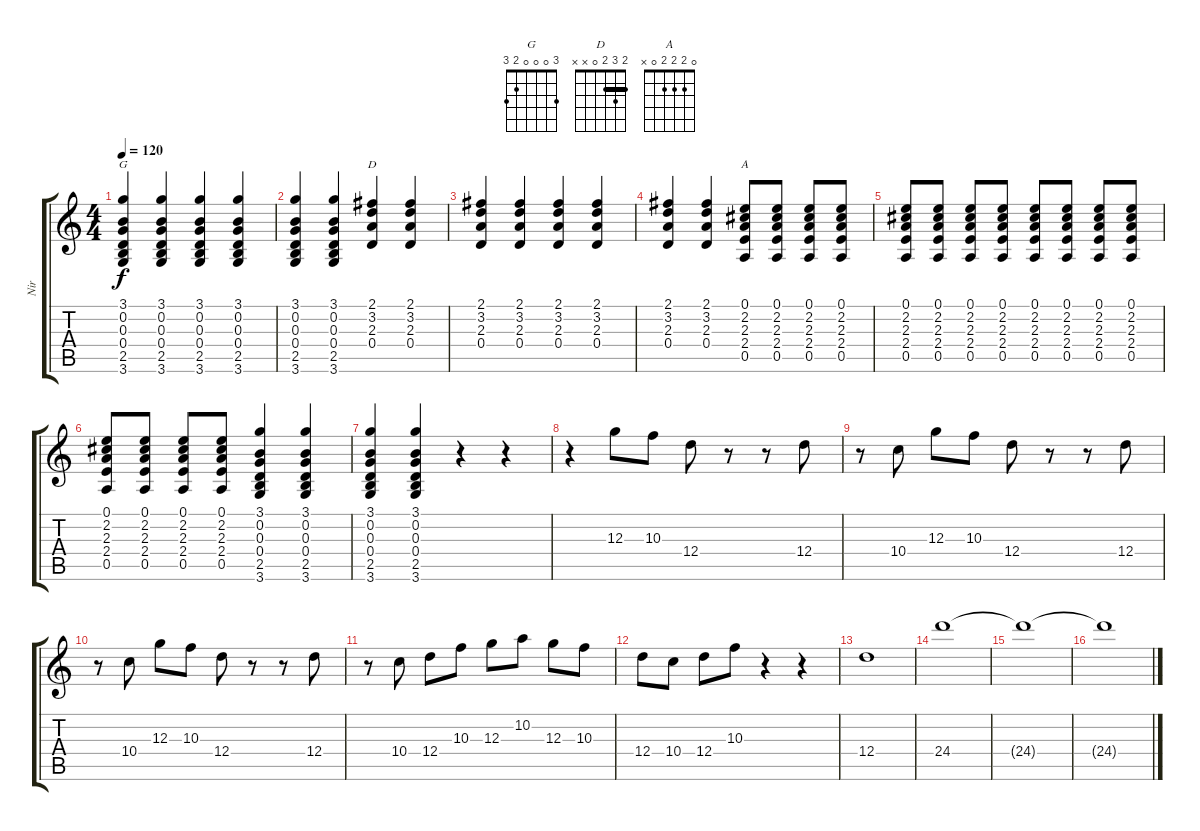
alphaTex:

\track ("Nir" "Nir") {instrument overdrivenguitar}
\staff {score tabs}
\tuning (E4 B3 G3 D3 A2 E2) {hide}
\chord ("G" 3 0 0 0 2 3)
\chord ("D" 2 3 2 0 x x) {barre 2}
\chord ("A" 0 2 2 2 0 x)
\ts (4 4)
\tempo 120
\clef g2
\ks c
(3.1 0.2 0.3 0.4 2.5 3.6).4{ch "G" dy f} (3.1 0.2 0.3 0.4 2.5 3.6).4 (3.1 0.2 0.3 0.4 2.5 3.6).4 (3.1 0.2 0.3 0.4 2.5 3.6).4 |
(3.1 0.2 0.3 0.4 2.5 3.6).4 (3.1 0.2 0.3 0.4 2.5 3.6).4 (2.1 3.2 2.3 0.4).4{ch "D"} (2.1 3.2 2.3 0.4).4 |
(2.1 3.2 2.3 0.4).4 (2.1 3.2 2.3 0.4).4 (2.1 3.2 2.3 0.4).4 (2.1 3.2 2.3 0.4).4 |
(2.1 3.2 2.3 0.4).4 (2.1 3.2 2.3 0.4).4 (0.1 2.2 2.3 2.4 0.5).8{ch "A"} (0.1 2.2 2.3 2.4 0.5).8 (0.1 2.2 2.3 2.4 0.5).8 (0.1 2.2 2.3 2.4 0.5).8 |
(0.1 2.2 2.3 2.4 0.5).8 (0.1 2.2 2.3 2.4 0.5).8 (0.1 2.2 2.3 2.4 0.5).8 (0.1 2.2 2.3 2.4 0.5).8 (0.1 2.2 2.3 2.4 0.5).8 (0.1 2.2 2.3 2.4 0.5).8 (0.1 2.2 2.3 2.4 0.5).8 (0.1 2.2 2.3 2.4 0.5).8 |
(0.1 2.2 2.3 2.4 0.5).8 (0.1 2.2 2.3 2.4 0.5).8 (0.1 2.2 2.3 2.4 0.5).8 (0.1 2.2 2.3 2.4 0.5).8 (3.1 0.2 0.3 0.4 2.5 3.6).4 (3.1 0.2 0.3 0.4 2.5 3.6).4 |
(3.1 0.2 0.3 0.4 2.5 3.6).4 (3.1 0.2 0.3 0.4 2.5 3.6).4 r.4 r.4 |
r.4 12.3.8 10.3.8 12.4.8 r.8 r.8 12.4.8 |
r.8 10.4.8 12.3.8 10.3.8 12.4.8 r.8 r.8 12.4.8 |
r.8 10.4.8 12.3.8 10.3.8 12.4.8 r.8 r.8 12.4.8 |
r.8 10.4.8 12.4.8 10.3.8 12.3.8 10.2.8 12.3.8 10.3.8 |
12.4.8 10.4.8 12.4.8 10.3.8 r.4 r.4 |
12.4.1 |
24.4.1 |
24.4{t}.1 |
24.4{t}.1
